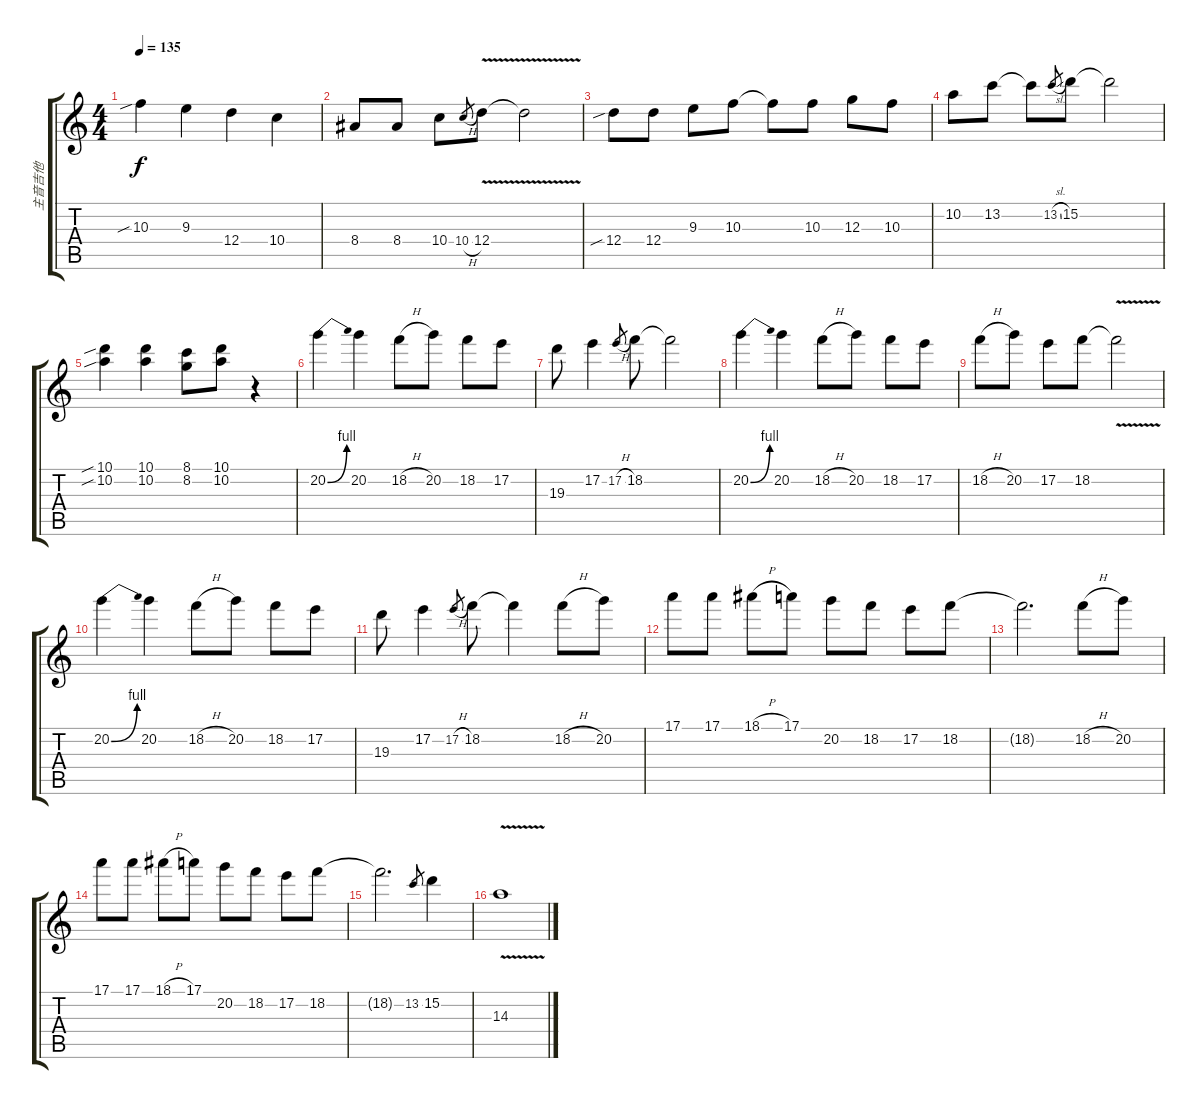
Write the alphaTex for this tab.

\track ("主音吉他" "主音吉他") {instrument overdrivenguitar}
\staff {score tabs}
\tuning (E4 B3 G3 D3 A2 E2) {hide}
\ts (4 4)
\tempo 135
\clef g2
\ks c
10.3{sib}.4{dy f} 9.3.4 12.4.4 10.4.4 |
8.4.8 8.4.8 10.4.8 10.4{h}.8{gr} 12.4{v}.8 12.4{t}.2 |
12.4{sib}.8 12.4.8 9.3.8 10.3.8 10.3{t}.8 10.3.8 12.3.8 10.3.8 |
10.2.8 13.2.8 13.2{t}.8 13.2{sl}.8{gr} 15.2.8 15.2{t}.2 |
(10.1{sib} 10.2{sib}).4 (10.1 10.2).4 (8.1 8.2).8 (10.1 10.2).8 r.4 |
20.2{be (bend 0 0 60 4)}.4 20.2.4 18.2{h}.8 20.2.8 18.2.8 17.2.8 |
19.3.8 17.2.4 17.2{h}.8{gr} 18.2.8 18.2{t}.2 |
20.2{be (bend 0 0 60 4)}.4 20.2.4 18.2{h}.8 20.2.8 18.2.8 17.2.8 |
18.2{h}.8 20.2.8 17.2.8 18.2.8 18.2{v t}.2 |
20.2{be (bend 0 0 60 4)}.4 20.2.4 18.2{h}.8 20.2.8 18.2.8 17.2.8 |
19.3.8 17.2.4 17.2{h}.8{gr} 18.2.8 18.2{t}.4 18.2{h}.8 20.2.8 |
17.1.8 17.1.8 18.1{h}.8 17.1.8 20.2.8 18.2.8 17.2.8 18.2.8 |
18.2{t}.2{d} 18.2{h}.8 20.2.8 |
17.1.8 17.1.8 18.1{h}.8 17.1.8 20.2.8 18.2.8 17.2.8 18.2.8 |
18.2{t}.2{d} 13.2.8{gr} 15.2.4 |
14.3{v}.1
